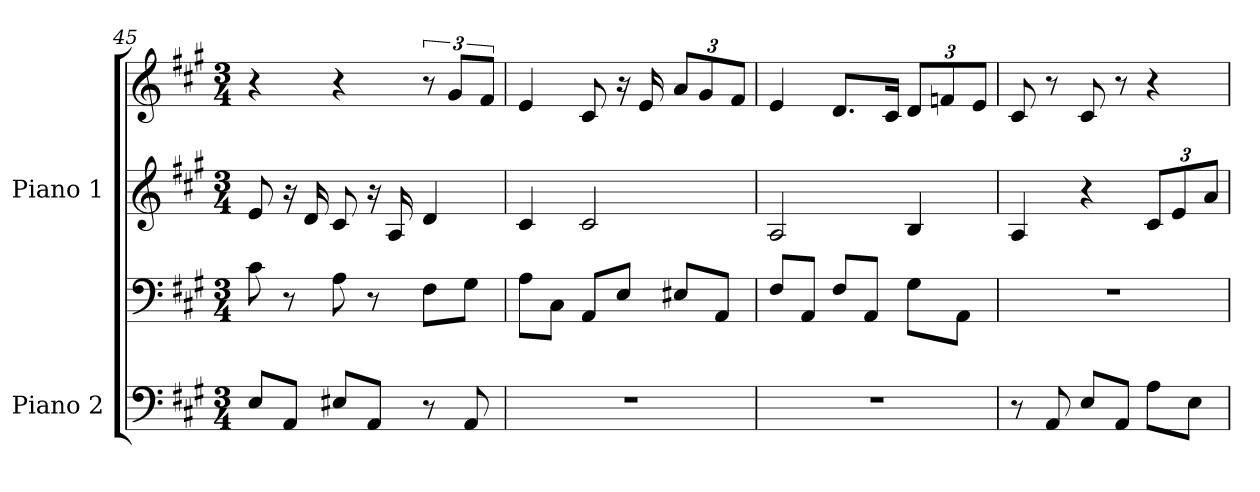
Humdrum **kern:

**kern	**kern	**kern	**kern
*part2	*part2	*part1	*part1
*staff4	*staff3	*staff2	*staff1
*I"Piano 2	*	*I"Piano 1	*
*I'Pno. 2	*	*I'Pno. 1	*
*clefF4	*clefF4	*clefG2	*clefG2
*k[f#c#g#]	*k[f#c#g#]	*k[f#c#g#]	*k[f#c#g#]
*M3/4	*M3/4	*M3/4	*M3/4
=45	=45	=45	=45
8E/L	8c#\	8e/	4r
8AA/J	8r	16r	.
.	.	16d/	.
8E#X/L	8A\	8c#/	4r
8AA/J	8r	16r	.
.	.	16A/	.
8r	8F#\L	4d/	12r
.	.	.	12g#/L
8AA/	8G#\J	.	.
.	.	.	12f#/J
=46	=46	=46	=46
2.r	8A\L	4c#/	4e/
.	8C#\J	.	.
.	8AA/L	2c#/	8c#/
.	8E/J	.	16r
.	.	.	16e/
*	*	*	*Xbrackettup
.	8E#X/L	.	12a/L
.	.	.	12g#/
.	8AA/J	.	.
.	.	.	12f#/J
!!LO:LB:g=z
=47	=47	=47	=47
2.r	8F#/L	2A/	4e/
.	8AA/J	.	.
.	8F#/L	.	8.d/L
.	8AA/J	.	.
.	.	.	16c#/Jk
.	8G#\L	4B/	12d/L
.	.	.	12fn/
.	8AA\J	.	.
.	.	.	12e/J
=48	=48	=48	=48
8r	2.r	4A/	8c#/
8AA/	.	.	8r
8E/L	.	4r	8c#/
8AA/J	.	.	8r
*	*	*Xbrackettup	*
8A\L	.	12c#/L	4r
.	.	12e/	.
8E\J	.	.	.
.	.	12a/J	.
=	=	=	=
*-	*-	*-	*-
